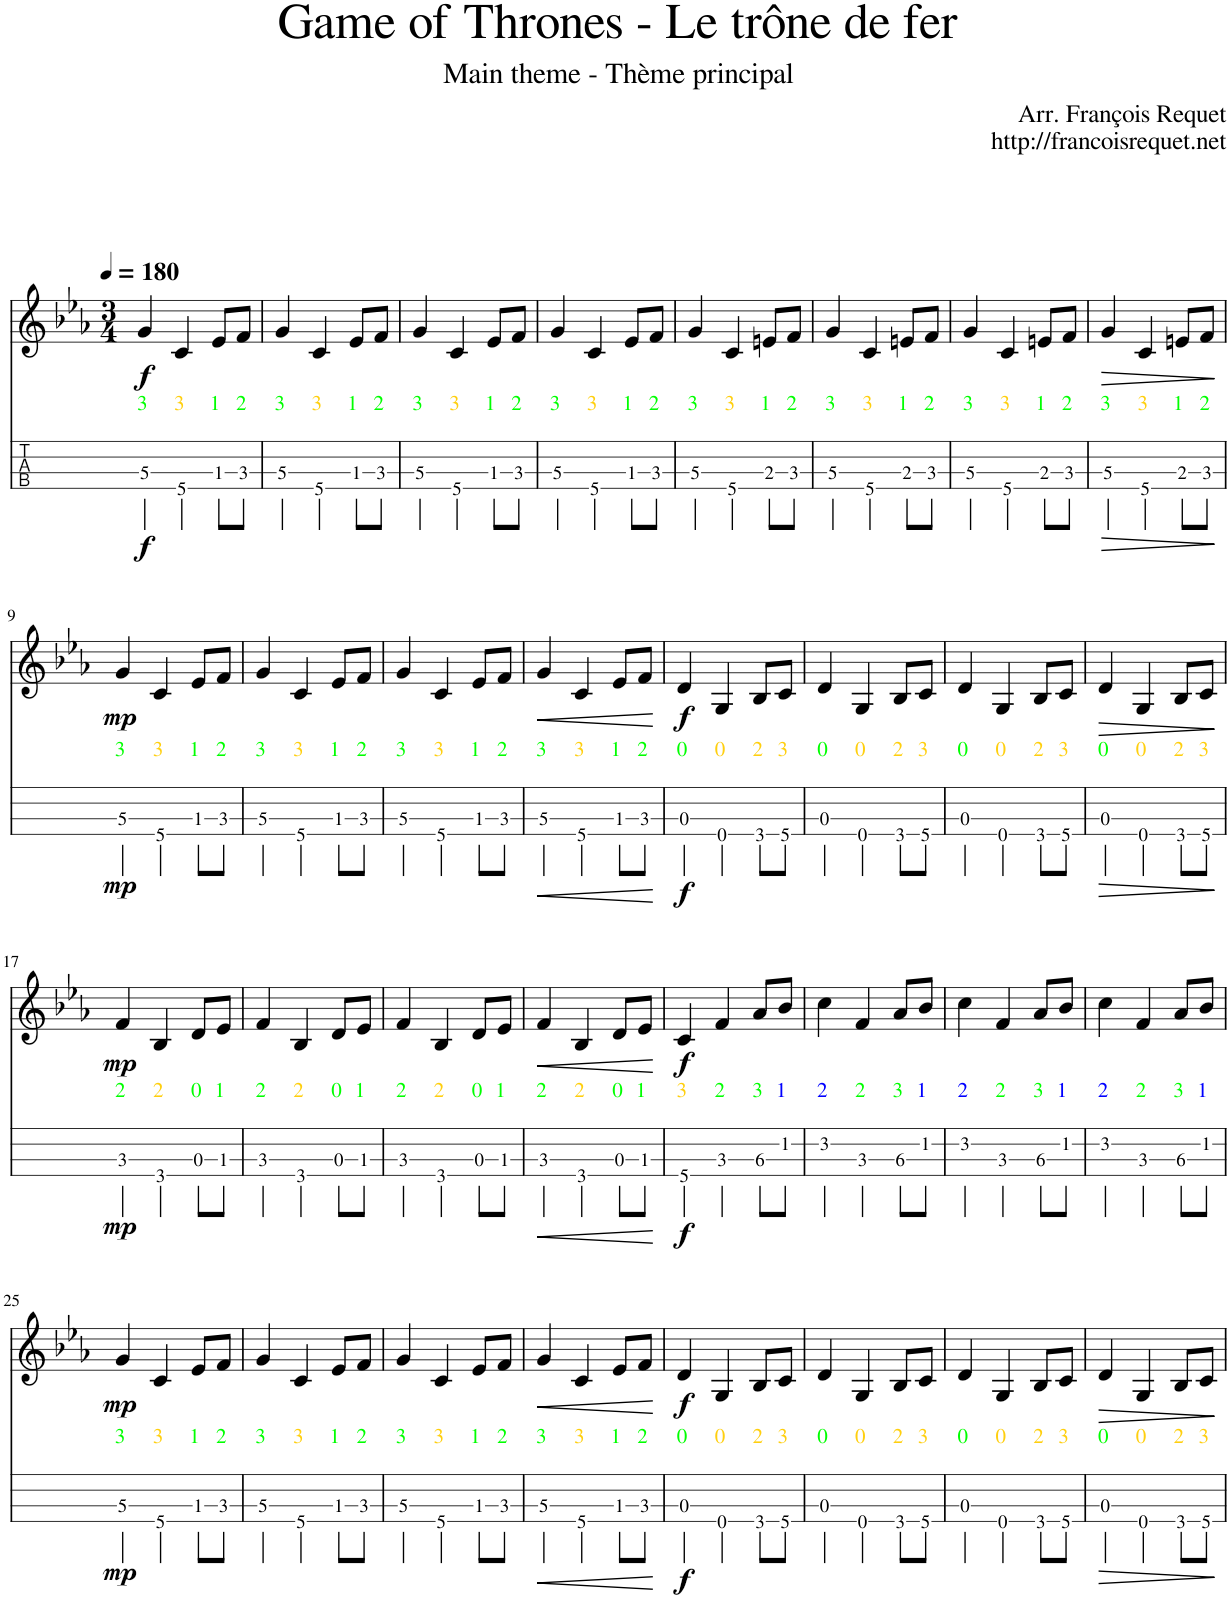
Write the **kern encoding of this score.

**kern	**dynam	**kern	**dynam
*part2	*part2	*part1	*part1
*staff2	*staff2	*staff1	*staff1
*I"Mandolin [Tablature]	*	*I"Violon	*
*	*	*I'Vln	*
*stria4	*	*	*
*	*	*clefG2	*
*k[b-e-a-]	*	*k[b-e-a-]	*
*M3/4	*	*M3/4	*
*MM180	*	*MM180	*
=1	=1	=1	=1
!LO:TX:a:color=#00FF00:t=3	!	!	!
!	!LO:DY:b	!	!LO:DY:b
4g\	f	4g/	f
!LO:TX:a:color=#FFCF0F:t=3	!	!	!
4c\	.	4c/	.
!LO:TX:a:color=#00FF00:t=1	!	!	!
8e-\L	.	8e-/L	.
!LO:TX:a:color=#00FF00:t=2	!	!	!
8f\J	.	8f/J	.
=2	=2	=2	=2
!LO:TX:a:color=#00FF00:t=3	!	!	!
4g\	.	4g/	.
!LO:TX:a:color=#FFCF0F:t=3	!	!	!
4c\	.	4c/	.
!LO:TX:a:color=#00FF00:t=1	!	!	!
8e-\L	.	8e-/L	.
!LO:TX:a:color=#00FF00:t=2	!	!	!
8f\J	.	8f/J	.
=3	=3	=3	=3
!LO:TX:a:color=#00FF00:t=3	!	!	!
4g\	.	4g/	.
!LO:TX:a:color=#FFCF0F:t=3	!	!	!
4c\	.	4c/	.
!LO:TX:a:color=#00FF00:t=1	!	!	!
8e-\L	.	8e-/L	.
!LO:TX:a:color=#00FF00:t=2	!	!	!
8f\J	.	8f/J	.
=4	=4	=4	=4
!LO:TX:a:color=#00FF00:t=3	!	!	!
4g\	.	4g/	.
!LO:TX:a:color=#FFCF0F:t=3	!	!	!
4c\	.	4c/	.
!LO:TX:a:color=#00FF00:t=1	!	!	!
8e-\L	.	8e-/L	.
!LO:TX:a:color=#00FF00:t=2	!	!	!
8f\J	.	8f/J	.
=5	=5	=5	=5
!LO:TX:a:color=#00FF00:t=3	!	!	!
4g\	.	4g/	.
!LO:TX:a:color=#FFCF0F:t=3	!	!	!
4c\	.	4c/	.
!LO:TX:a:color=#00FF00:t=1	!	!	!
8en\L	.	8en/L	.
!LO:TX:a:color=#00FF00:t=2	!	!	!
8f\J	.	8f/J	.
=6	=6	=6	=6
!LO:TX:a:color=#00FF00:t=3	!	!	!
4g\	.	4g/	.
!LO:TX:a:color=#FFCF0F:t=3	!	!	!
4c\	.	4c/	.
!LO:TX:a:color=#00FF00:t=1	!	!	!
8en\L	.	8en/L	.
!LO:TX:a:color=#00FF00:t=2	!	!	!
8f\J	.	8f/J	.
=7	=7	=7	=7
!LO:TX:a:color=#00FF00:t=3	!	!	!
4g\	.	4g/	.
!LO:TX:a:color=#FFCF0F:t=3	!	!	!
4c\	.	4c/	.
!LO:TX:a:color=#00FF00:t=1	!	!	!
8en\L	.	8en/L	.
!LO:TX:a:color=#00FF00:t=2	!	!	!
8f\J	.	8f/J	.
=8	=8	=8	=8
!LO:TX:a:color=#00FF00:t=3	!	!	!
!	!LO:HP:b	!	!LO:HP:b
4g\	>	4g/	>
!LO:TX:a:color=#FFCF0F:t=3	!	!	!
4c\	.	4c/	.
!LO:TX:a:color=#00FF00:t=1	!	!	!
8en\L	.	8en/L	.
!LO:TX:a:color=#00FF00:t=2	!	!	!
8f\J	.	8f/J	.
.	]	.	]
!!LO:LB:g=z
=9	=9	=9	=9
!LO:TX:a:color=#00FF00:t=3	!	!	!
!	!LO:DY:b	!	!LO:DY:b
4g\	mp	4g/	mp
!LO:TX:a:color=#FFCF0F:t=3	!	!	!
4c\	.	4c/	.
!LO:TX:a:color=#00FF00:t=1	!	!	!
8e-\L	.	8e-/L	.
!LO:TX:a:color=#00FF00:t=2	!	!	!
8f\J	.	8f/J	.
=10	=10	=10	=10
!LO:TX:a:color=#00FF00:t=3	!	!	!
4g\	.	4g/	.
!LO:TX:a:color=#FFCF0F:t=3	!	!	!
4c\	.	4c/	.
!LO:TX:a:color=#00FF00:t=1	!	!	!
8e-\L	.	8e-/L	.
!LO:TX:a:color=#00FF00:t=2	!	!	!
8f\J	.	8f/J	.
=11	=11	=11	=11
!LO:TX:a:color=#00FF00:t=3	!	!	!
4g\	.	4g/	.
!LO:TX:a:color=#FFCF0F:t=3	!	!	!
4c\	.	4c/	.
!LO:TX:a:color=#00FF00:t=1	!	!	!
8e-\L	.	8e-/L	.
!LO:TX:a:color=#00FF00:t=2	!	!	!
8f\J	.	8f/J	.
=12	=12	=12	=12
!LO:TX:a:color=#00FF00:t=3	!	!	!
!	!LO:HP:b	!	!LO:HP:b
4g\	<	4g/	<
!LO:TX:a:color=#FFCF0F:t=3	!	!	!
4c\	.	4c/	.
!LO:TX:a:color=#00FF00:t=1	!	!	!
8e-\L	.	8e-/L	.
!LO:TX:a:color=#00FF00:t=2	!	!	!
8f\J	.	8f/J	.
.	[	.	[
=13	=13	=13	=13
!LO:TX:a:color=#00FF00:t=0	!	!	!
!	!LO:DY:b	!	!LO:DY:b
4d\	f	4d/	f
!LO:TX:a:color=#FFCF0F:t=0	!	!	!
4G\	.	4G/	.
!LO:TX:a:color=#FFCF0F:t=2	!	!	!
8B-\L	.	8B-/L	.
!LO:TX:a:color=#FFCF0F:t=3	!	!	!
8c\J	.	8c/J	.
=14	=14	=14	=14
!LO:TX:a:color=#00FF00:t=0	!	!	!
4d\	.	4d/	.
!LO:TX:a:color=#FFCF0F:t=0	!	!	!
4G\	.	4G/	.
!LO:TX:a:color=#FFCF0F:t=2	!	!	!
8B-\L	.	8B-/L	.
!LO:TX:a:color=#FFCF0F:t=3	!	!	!
8c\J	.	8c/J	.
=15	=15	=15	=15
!LO:TX:a:color=#00FF00:t=0	!	!	!
4d\	.	4d/	.
!LO:TX:a:color=#FFCF0F:t=0	!	!	!
4G\	.	4G/	.
!LO:TX:a:color=#FFCF0F:t=2	!	!	!
8B-\L	.	8B-/L	.
!LO:TX:a:color=#FFCF0F:t=3	!	!	!
8c\J	.	8c/J	.
=16	=16	=16	=16
!LO:TX:a:color=#00FF00:t=0	!	!	!
!	!LO:HP:b	!	!LO:HP:b
4d\	>	4d/	>
!LO:TX:a:color=#FFCF0F:t=0	!	!	!
4G\	.	4G/	.
!LO:TX:a:color=#FFCF0F:t=2	!	!	!
8B-\L	.	8B-/L	.
!LO:TX:a:color=#FFCF0F:t=3	!	!	!
8c\J	.	8c/J	.
.	]	.	]
!!LO:LB:g=z
=17	=17	=17	=17
!LO:TX:a:color=#00FF00:t=2	!	!	!
!	!LO:DY:b	!	!LO:DY:b
4f\	mp	4f/	mp
!LO:TX:a:color=#FFCF0F:t=2	!	!	!
4B-\	.	4B-/	.
!LO:TX:a:color=#00FF00:t=0	!	!	!
8d\L	.	8d/L	.
!LO:TX:a:color=#00FF00:t=1	!	!	!
8e-\J	.	8e-/J	.
=18	=18	=18	=18
!LO:TX:a:color=#00FF00:t=2	!	!	!
4f\	.	4f/	.
!LO:TX:a:color=#FFCF0F:t=2	!	!	!
4B-\	.	4B-/	.
!LO:TX:a:color=#00FF00:t=0	!	!	!
8d\L	.	8d/L	.
!LO:TX:a:color=#00FF00:t=1	!	!	!
8e-\J	.	8e-/J	.
=19	=19	=19	=19
!LO:TX:a:color=#00FF00:t=2	!	!	!
4f\	.	4f/	.
!LO:TX:a:color=#FFCF0F:t=2	!	!	!
4B-\	.	4B-/	.
!LO:TX:a:color=#00FF00:t=0	!	!	!
8d\L	.	8d/L	.
!LO:TX:a:color=#00FF00:t=1	!	!	!
8e-\J	.	8e-/J	.
=20	=20	=20	=20
!LO:TX:a:color=#00FF00:t=2	!	!	!
!	!LO:HP:b	!	!LO:HP:b
4f\	<	4f/	<
!LO:TX:a:color=#FFCF0F:t=2	!	!	!
4B-\	.	4B-/	.
!LO:TX:a:color=#00FF00:t=0	!	!	!
8d\L	.	8d/L	.
!LO:TX:a:color=#00FF00:t=1	!	!	!
8e-\J	.	8e-/J	.
.	[	.	[
=21	=21	=21	=21
!LO:TX:a:color=#FFCF0F:t=3	!	!	!
!	!LO:DY:b	!	!LO:DY:b
4c\	f	4c/	f
!LO:TX:a:color=#00FF00:t=2	!	!	!
4f\	.	4f/	.
!LO:TX:a:color=#00FF00:t=3	!	!	!
8a-\L	.	8a-/L	.
!LO:TX:a:color=#0000FF:t=1	!	!	!
8b-\J	.	8b-/J	.
=22	=22	=22	=22
!LO:TX:a:color=#0000FF:t=2	!	!	!
4cc\	.	4cc\	.
!LO:TX:a:color=#00FF00:t=2	!	!	!
4f\	.	4f/	.
!LO:TX:a:color=#00FF00:t=3	!	!	!
8a-\L	.	8a-/L	.
!LO:TX:a:color=#0000FF:t=1	!	!	!
8b-\J	.	8b-/J	.
=23	=23	=23	=23
!LO:TX:a:color=#0000FF:t=2	!	!	!
4cc\	.	4cc\	.
!LO:TX:a:color=#00FF00:t=2	!	!	!
4f\	.	4f/	.
!LO:TX:a:color=#00FF00:t=3	!	!	!
8a-\L	.	8a-/L	.
!LO:TX:a:color=#0000FF:t=1	!	!	!
8b-\J	.	8b-/J	.
=24	=24	=24	=24
!LO:TX:a:color=#0000FF:t=2	!	!	!
4cc\	.	4cc\	.
!LO:TX:a:color=#00FF00:t=2	!	!	!
4f\	.	4f/	.
!LO:TX:a:color=#00FF00:t=3	!	!	!
8a-\L	.	8a-/L	.
!LO:TX:a:color=#0000FF:t=1	!	!	!
8b-\J	.	8b-/J	.
!!LO:LB:g=z
=25	=25	=25	=25
!LO:TX:a:color=#00FF00:t=3	!	!	!
!	!LO:DY:b	!	!LO:DY:b
4g\	mp	4g/	mp
!LO:TX:a:color=#FFCF0F:t=3	!	!	!
4c\	.	4c/	.
!LO:TX:a:color=#00FF00:t=1	!	!	!
8e-\L	.	8e-/L	.
!LO:TX:a:color=#00FF00:t=2	!	!	!
8f\J	.	8f/J	.
=26	=26	=26	=26
!LO:TX:a:color=#00FF00:t=3	!	!	!
4g\	.	4g/	.
!LO:TX:a:color=#FFCF0F:t=3	!	!	!
4c\	.	4c/	.
!LO:TX:a:color=#00FF00:t=1	!	!	!
8e-\L	.	8e-/L	.
!LO:TX:a:color=#00FF00:t=2	!	!	!
8f\J	.	8f/J	.
=27	=27	=27	=27
!LO:TX:a:color=#00FF00:t=3	!	!	!
4g\	.	4g/	.
!LO:TX:a:color=#FFCF0F:t=3	!	!	!
4c\	.	4c/	.
!LO:TX:a:color=#00FF00:t=1	!	!	!
8e-\L	.	8e-/L	.
!LO:TX:a:color=#00FF00:t=2	!	!	!
8f\J	.	8f/J	.
=28	=28	=28	=28
!LO:TX:a:color=#00FF00:t=3	!	!	!
!	!LO:HP:b	!	!LO:HP:b
4g\	<	4g/	<
!LO:TX:a:color=#FFCF0F:t=3	!	!	!
4c\	.	4c/	.
!LO:TX:a:color=#00FF00:t=1	!	!	!
8e-\L	.	8e-/L	.
!LO:TX:a:color=#00FF00:t=2	!	!	!
8f\J	.	8f/J	.
.	[	.	[
=29	=29	=29	=29
!LO:TX:a:color=#00FF00:t=0	!	!	!
!	!LO:DY:b	!	!LO:DY:b
4d\	f	4d/	f
!LO:TX:a:color=#FFCF0F:t=0	!	!	!
4G\	.	4G/	.
!LO:TX:a:color=#FFCF0F:t=2	!	!	!
8B-\L	.	8B-/L	.
!LO:TX:a:color=#FFCF0F:t=3	!	!	!
8c\J	.	8c/J	.
=30	=30	=30	=30
!LO:TX:a:color=#00FF00:t=0	!	!	!
4d\	.	4d/	.
!LO:TX:a:color=#FFCF0F:t=0	!	!	!
4G\	.	4G/	.
!LO:TX:a:color=#FFCF0F:t=2	!	!	!
8B-\L	.	8B-/L	.
!LO:TX:a:color=#FFCF0F:t=3	!	!	!
8c\J	.	8c/J	.
=31	=31	=31	=31
!LO:TX:a:color=#00FF00:t=0	!	!	!
4d\	.	4d/	.
!LO:TX:a:color=#FFCF0F:t=0	!	!	!
4G\	.	4G/	.
!LO:TX:a:color=#FFCF0F:t=2	!	!	!
8B-\L	.	8B-/L	.
!LO:TX:a:color=#FFCF0F:t=3	!	!	!
8c\J	.	8c/J	.
=32	=32	=32	=32
!LO:TX:a:color=#00FF00:t=0	!	!	!
!	!LO:HP:b	!	!LO:HP:b
4d\	>	4d/	>
!LO:TX:a:color=#FFCF0F:t=0	!	!	!
4G\	.	4G/	.
!LO:TX:a:color=#FFCF0F:t=2	!	!	!
8B-\L	.	8B-/L	.
!LO:TX:a:color=#FFCF0F:t=3	!	!	!
8c\J	.	8c/J	.
.	]	.	]
=	=	=	=
*-	*-	*-	*-
